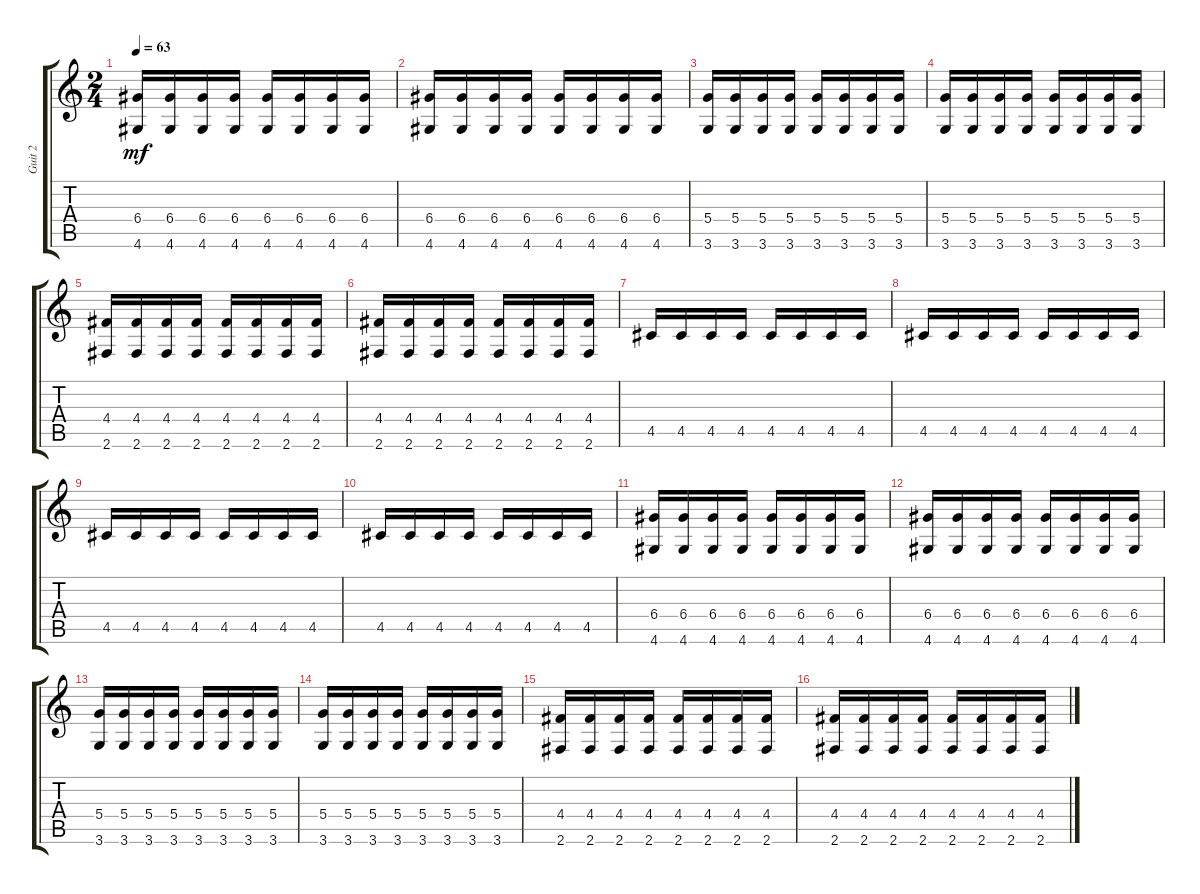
\track ("Guit 2" "Guit 2") {instrument overdrivenguitar}
\staff {score tabs}
\tuning (E4 B3 G3 D3 A2 E2) {hide}
\ts (2 4)
\tempo 63
\clef g2
\ks c
(6.4 4.6).16{dy mf} (6.4 4.6).16 (6.4 4.6).16 (6.4 4.6).16 (6.4 4.6).16 (6.4 4.6).16 (6.4 4.6).16 (6.4 4.6).16 |
(6.4 4.6).16 (6.4 4.6).16 (6.4 4.6).16 (6.4 4.6).16 (6.4 4.6).16 (6.4 4.6).16 (6.4 4.6).16 (6.4 4.6).16 |
(5.4 3.6).16 (5.4 3.6).16 (5.4 3.6).16 (5.4 3.6).16 (5.4 3.6).16 (5.4 3.6).16 (5.4 3.6).16 (5.4 3.6).16 |
(5.4 3.6).16 (5.4 3.6).16 (5.4 3.6).16 (5.4 3.6).16 (5.4 3.6).16 (5.4 3.6).16 (5.4 3.6).16 (5.4 3.6).16 |
(4.4 2.6).16 (4.4 2.6).16 (4.4 2.6).16 (4.4 2.6).16 (4.4 2.6).16 (4.4 2.6).16 (4.4 2.6).16 (4.4 2.6).16 |
(4.4 2.6).16 (4.4 2.6).16 (4.4 2.6).16 (4.4 2.6).16 (4.4 2.6).16 (4.4 2.6).16 (4.4 2.6).16 (4.4 2.6).16 |
4.5.16 4.5.16 4.5.16 4.5.16 4.5.16 4.5.16 4.5.16 4.5.16 |
4.5.16 4.5.16 4.5.16 4.5.16 4.5.16 4.5.16 4.5.16 4.5.16 |
4.5.16 4.5.16 4.5.16 4.5.16 4.5.16 4.5.16 4.5.16 4.5.16 |
4.5.16 4.5.16 4.5.16 4.5.16 4.5.16 4.5.16 4.5.16 4.5.16 |
(6.4 4.6).16 (6.4 4.6).16 (6.4 4.6).16 (6.4 4.6).16 (6.4 4.6).16 (6.4 4.6).16 (6.4 4.6).16 (6.4 4.6).16 |
(6.4 4.6).16 (6.4 4.6).16 (6.4 4.6).16 (6.4 4.6).16 (6.4 4.6).16 (6.4 4.6).16 (6.4 4.6).16 (6.4 4.6).16 |
(5.4 3.6).16 (5.4 3.6).16 (5.4 3.6).16 (5.4 3.6).16 (5.4 3.6).16 (5.4 3.6).16 (5.4 3.6).16 (5.4 3.6).16 |
(5.4 3.6).16 (5.4 3.6).16 (5.4 3.6).16 (5.4 3.6).16 (5.4 3.6).16 (5.4 3.6).16 (5.4 3.6).16 (5.4 3.6).16 |
(4.4 2.6).16 (4.4 2.6).16 (4.4 2.6).16 (4.4 2.6).16 (4.4 2.6).16 (4.4 2.6).16 (4.4 2.6).16 (4.4 2.6).16 |
(4.4 2.6).16 (4.4 2.6).16 (4.4 2.6).16 (4.4 2.6).16 (4.4 2.6).16 (4.4 2.6).16 (4.4 2.6).16 (4.4 2.6).16
